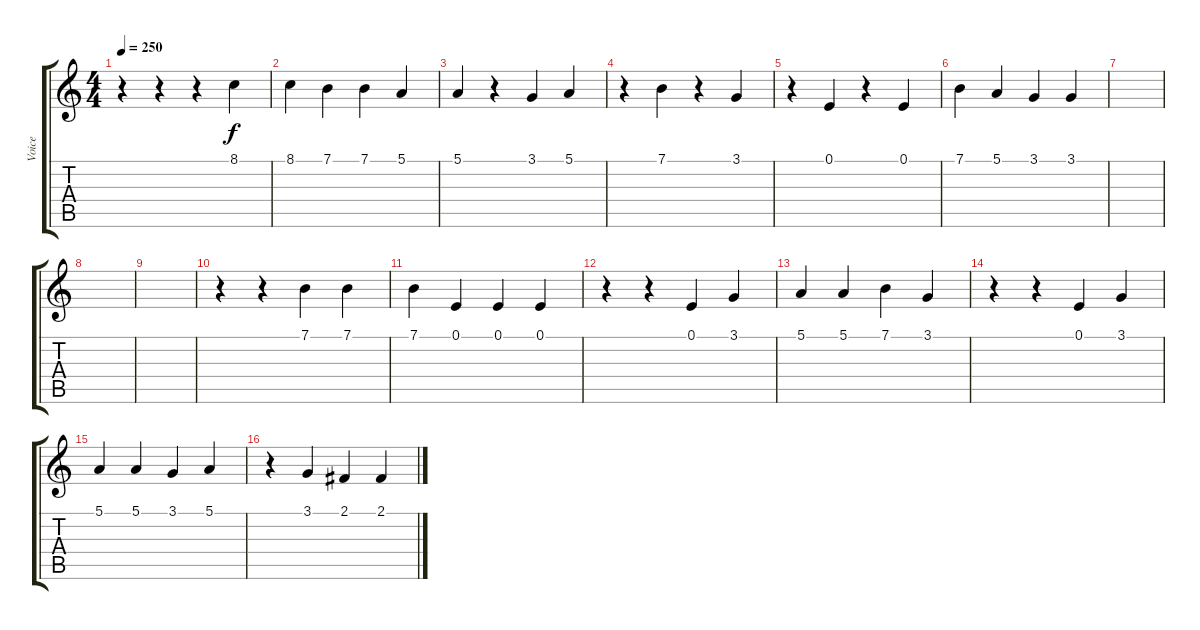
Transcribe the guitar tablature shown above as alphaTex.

\track ("Voice" "Voice") {instrument flute}
\staff {score tabs}
\tuning (E4 B3 G3 D3 A2 E2) {hide}
\ts (4 4)
\tempo 250
\clef g2
\ks c
r.4{dy f} r.4 r.4 8.1.4 |
8.1.4 7.1.4 7.1.4 5.1.4 |
5.1.4 r.4 3.1.4 5.1.4 |
r.4 7.1.4 r.4 3.1.4 |
r.4 0.1.4 r.4 0.1.4 |
7.1.4 5.1.4 3.1.4 3.1.4 |
|
|
|
r.4 r.4 7.1.4 7.1.4 |
7.1.4 0.1.4 0.1.4 0.1.4 |
r.4 r.4 0.1.4 3.1.4 |
5.1.4 5.1.4 7.1.4 3.1.4 |
r.4 r.4 0.1.4 3.1.4 |
5.1.4 5.1.4 3.1.4 5.1.4 |
r.4 3.1.4 2.1.4 2.1.4
